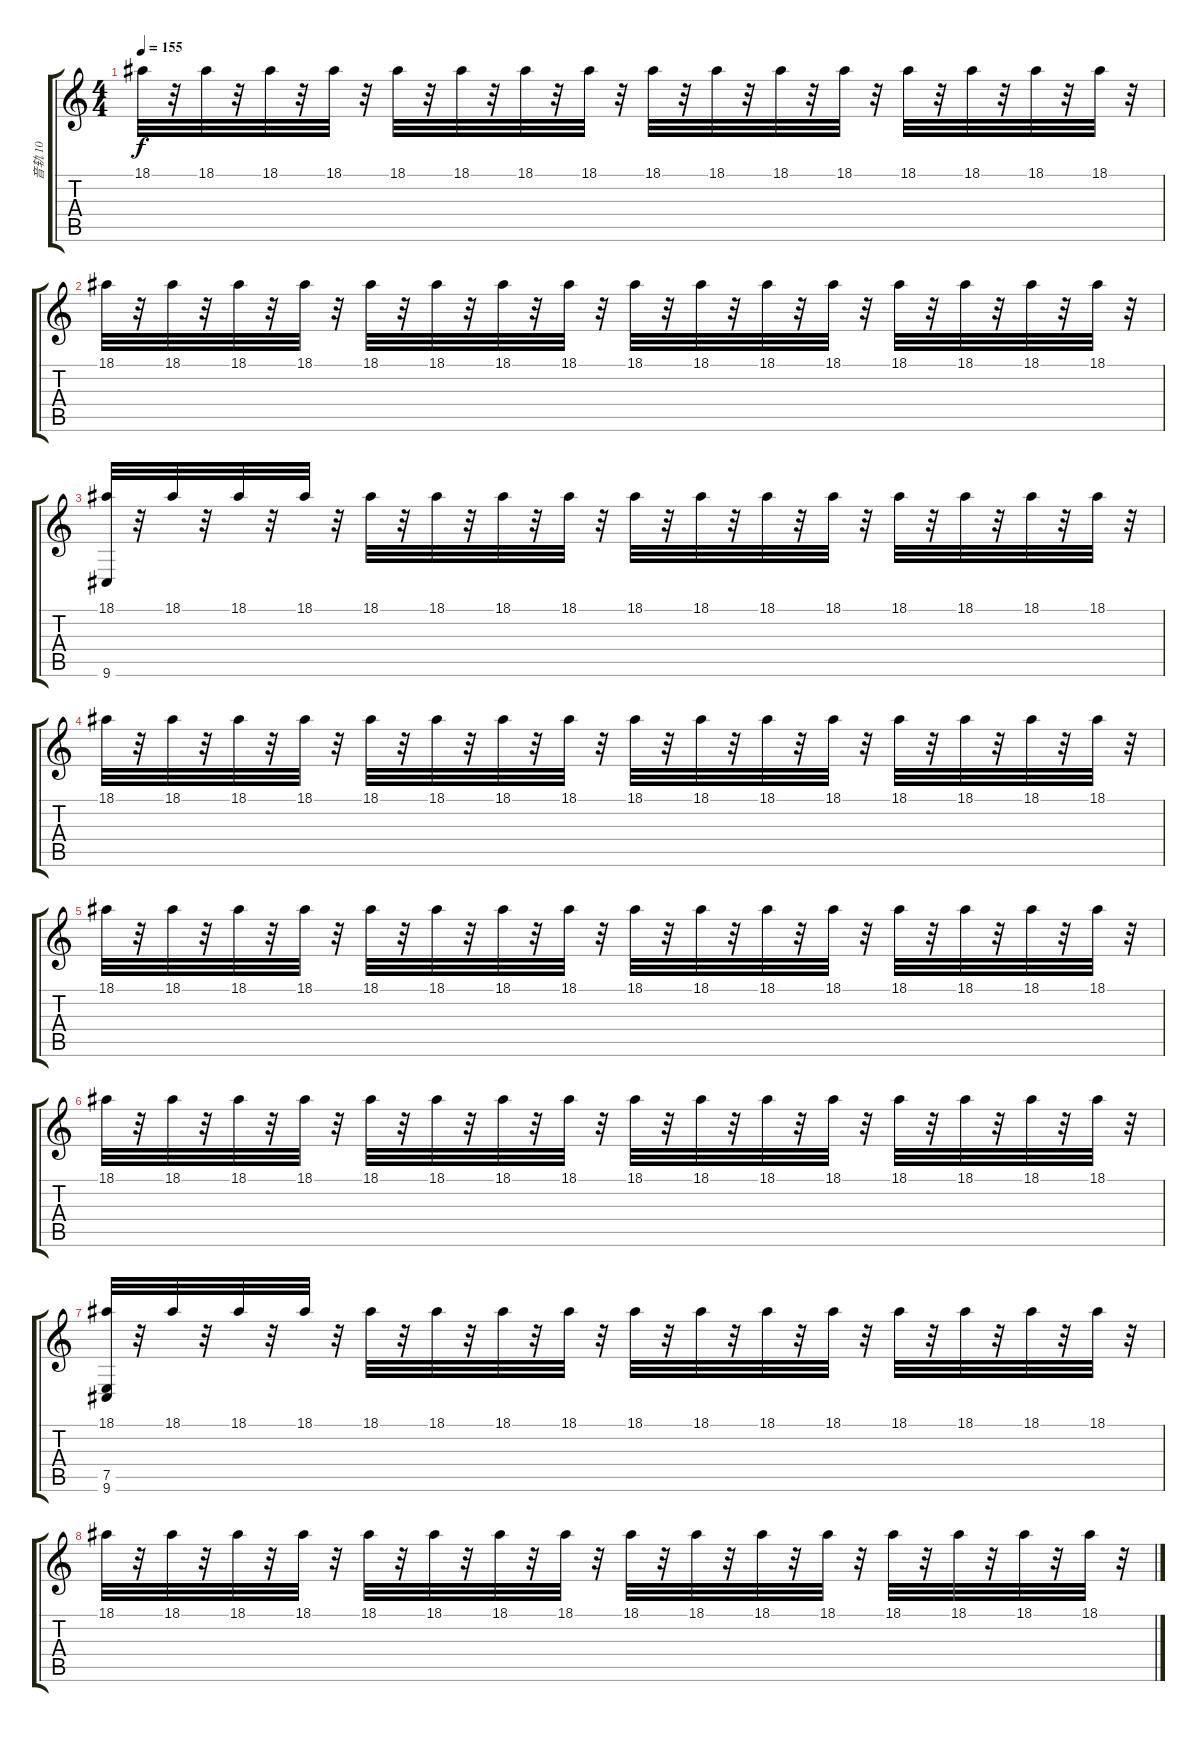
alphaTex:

\track ("音轨 10" "音轨 10") {instrument acousticgrandpiano}
\staff {score tabs}
\tuning (E4 B3 G3 D3 A2 E2) {hide}
\ts (4 4)
\tempo 155
\clef g2
\ks c
18.1.32{dy f} r.32 18.1.32 r.32 18.1.32 r.32 18.1.32 r.32 18.1.32 r.32 18.1.32 r.32 18.1.32 r.32 18.1.32 r.32 18.1.32 r.32 18.1.32 r.32 18.1.32 r.32 18.1.32 r.32 18.1.32 r.32 18.1.32 r.32 18.1.32 r.32 18.1.32 r.32 |
18.1.32 r.32 18.1.32 r.32 18.1.32 r.32 18.1.32 r.32 18.1.32 r.32 18.1.32 r.32 18.1.32 r.32 18.1.32 r.32 18.1.32 r.32 18.1.32 r.32 18.1.32 r.32 18.1.32 r.32 18.1.32 r.32 18.1.32 r.32 18.1.32 r.32 18.1.32 r.32 |
(18.1 9.6).32 r.32 18.1.32 r.32 18.1.32 r.32 18.1.32 r.32 18.1.32 r.32 18.1.32 r.32 18.1.32 r.32 18.1.32 r.32 18.1.32 r.32 18.1.32 r.32 18.1.32 r.32 18.1.32 r.32 18.1.32 r.32 18.1.32 r.32 18.1.32 r.32 18.1.32 r.32 |
18.1.32 r.32 18.1.32 r.32 18.1.32 r.32 18.1.32 r.32 18.1.32 r.32 18.1.32 r.32 18.1.32 r.32 18.1.32 r.32 18.1.32 r.32 18.1.32 r.32 18.1.32 r.32 18.1.32 r.32 18.1.32 r.32 18.1.32 r.32 18.1.32 r.32 18.1.32 r.32 |
18.1.32 r.32 18.1.32 r.32 18.1.32 r.32 18.1.32 r.32 18.1.32 r.32 18.1.32 r.32 18.1.32 r.32 18.1.32 r.32 18.1.32 r.32 18.1.32 r.32 18.1.32 r.32 18.1.32 r.32 18.1.32 r.32 18.1.32 r.32 18.1.32 r.32 18.1.32 r.32 |
18.1.32 r.32 18.1.32 r.32 18.1.32 r.32 18.1.32 r.32 18.1.32 r.32 18.1.32 r.32 18.1.32 r.32 18.1.32 r.32 18.1.32 r.32 18.1.32 r.32 18.1.32 r.32 18.1.32 r.32 18.1.32 r.32 18.1.32 r.32 18.1.32 r.32 18.1.32 r.32 |
(18.1 7.5 9.6).32 r.32 18.1.32 r.32 18.1.32 r.32 18.1.32 r.32 18.1.32 r.32 18.1.32 r.32 18.1.32 r.32 18.1.32 r.32 18.1.32 r.32 18.1.32 r.32 18.1.32 r.32 18.1.32 r.32 18.1.32 r.32 18.1.32 r.32 18.1.32 r.32 18.1.32 r.32 |
18.1.32 r.32 18.1.32 r.32 18.1.32 r.32 18.1.32 r.32 18.1.32 r.32 18.1.32 r.32 18.1.32 r.32 18.1.32 r.32 18.1.32 r.32 18.1.32 r.32 18.1.32 r.32 18.1.32 r.32 18.1.32 r.32 18.1.32 r.32 18.1.32 r.32 18.1.32 r.32
